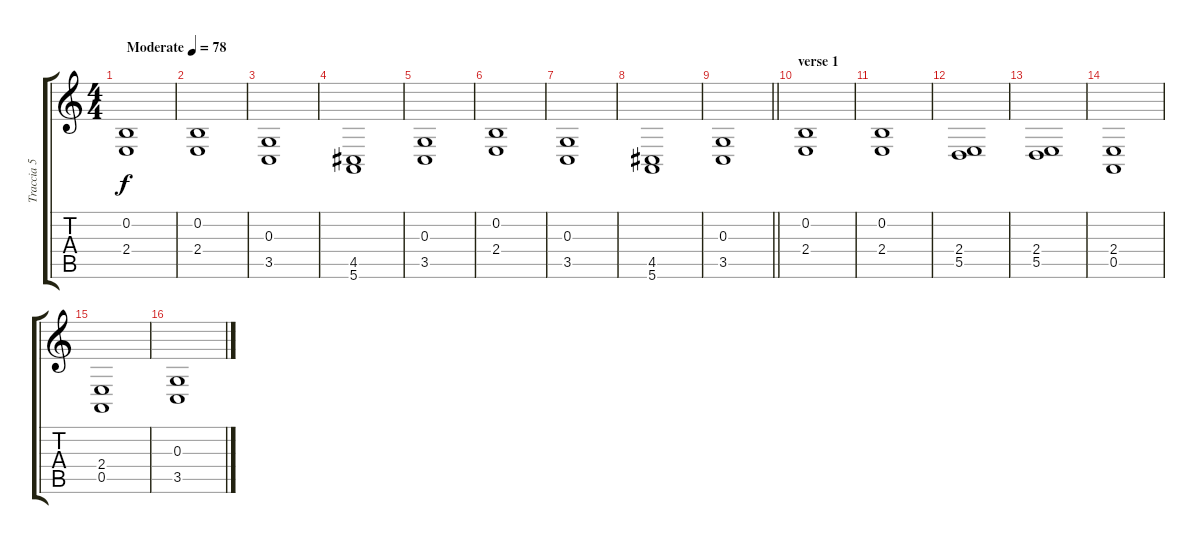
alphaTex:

\track ("Traccia 5" "Traccia 5") {instrument stringensemble2}
\staff {score tabs}
\tuning (E4 B3 G3 D3 A2 E2) {hide}
\ts (4 4)
\tempo (78 "Moderate")
\clef g2
\ks c
(0.2 2.4).1{dy f instrument stringensemble2} |
(0.2 2.4).1 |
(0.3 3.5).1 |
(4.5 5.6).1 |
(0.3 3.5).1 |
(0.2 2.4).1 |
(0.3 3.5).1 |
(4.5 5.6).1 |
\barLineRight lightlight
(0.3 3.5).1 |
\section ("" "verse 1")
(0.2 2.4).1 |
(0.2 2.4).1 |
(2.4 5.5).1 |
(2.4 5.5).1 |
(2.4 0.5).1 |
(2.4 0.5).1 |
(0.3 3.5).1
